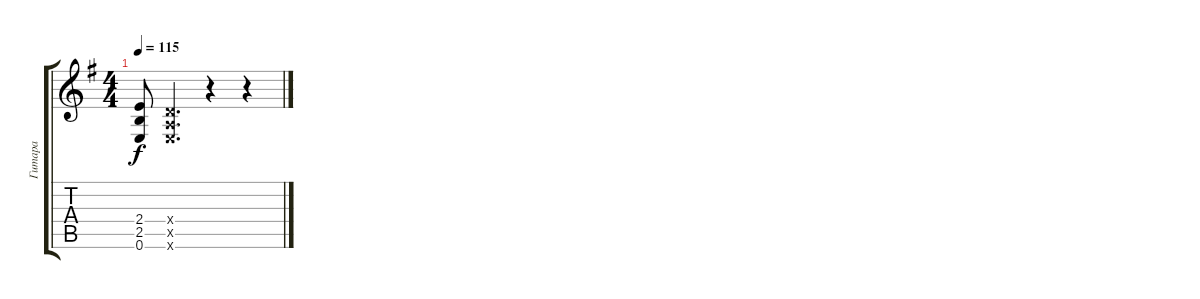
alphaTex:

\track ("Гитара" "Гитара") {instrument overdrivenguitar}
\staff {score tabs}
\tuning (E4 B3 G3 D3 A2 E2) {hide}
\ts (4 4)
\tempo 115
\clef g2
\ks g
(2.4 2.5 0.6).8{dy f volume 16} (0.4{x} 0.5{x} 0.6{x}).4{d} r.4 r.4
